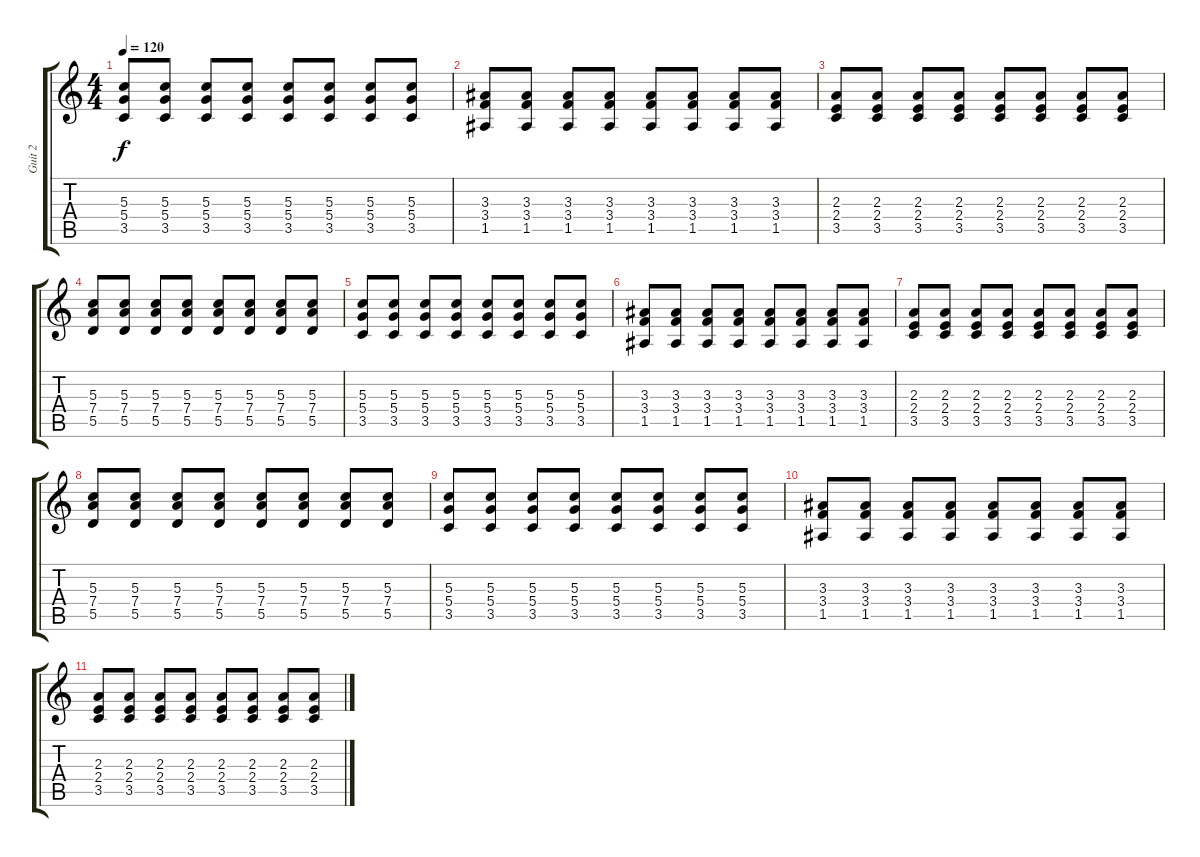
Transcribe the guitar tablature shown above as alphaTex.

\track ("Guit 2" "Guit 2") {instrument electricguitarmuted}
\staff {score tabs}
\tuning (E4 B3 G3 D3 A2 E2) {hide}
\ts (4 4)
\tempo 120
\clef g2
\ks c
(5.3 5.4 3.5).8{dy f} (5.3 5.4 3.5).8 (5.3 5.4 3.5).8 (5.3 5.4 3.5).8 (5.3 5.4 3.5).8 (5.3 5.4 3.5).8 (5.3 5.4 3.5).8 (5.3 5.4 3.5).8 |
(3.3 3.4 1.5).8 (3.3 3.4 1.5).8 (3.3 3.4 1.5).8 (3.3 3.4 1.5).8 (3.3 3.4 1.5).8 (3.3 3.4 1.5).8 (3.3 3.4 1.5).8 (3.3 3.4 1.5).8 |
(2.3 2.4 3.5).8 (2.3 2.4 3.5).8 (2.3 2.4 3.5).8 (2.3 2.4 3.5).8 (2.3 2.4 3.5).8 (2.3 2.4 3.5).8 (2.3 2.4 3.5).8 (2.3 2.4 3.5).8 |
(5.3 7.4 5.5).8 (5.3 7.4 5.5).8 (5.3 7.4 5.5).8 (5.3 7.4 5.5).8 (5.3 7.4 5.5).8 (5.3 7.4 5.5).8 (5.3 7.4 5.5).8 (5.3 7.4 5.5).8 |
(5.3 5.4 3.5).8 (5.3 5.4 3.5).8 (5.3 5.4 3.5).8 (5.3 5.4 3.5).8 (5.3 5.4 3.5).8 (5.3 5.4 3.5).8 (5.3 5.4 3.5).8 (5.3 5.4 3.5).8 |
(3.3 3.4 1.5).8 (3.3 3.4 1.5).8 (3.3 3.4 1.5).8 (3.3 3.4 1.5).8 (3.3 3.4 1.5).8 (3.3 3.4 1.5).8 (3.3 3.4 1.5).8 (3.3 3.4 1.5).8 |
(2.3 2.4 3.5).8 (2.3 2.4 3.5).8 (2.3 2.4 3.5).8 (2.3 2.4 3.5).8 (2.3 2.4 3.5).8 (2.3 2.4 3.5).8 (2.3 2.4 3.5).8 (2.3 2.4 3.5).8 |
(5.3 7.4 5.5).8 (5.3 7.4 5.5).8 (5.3 7.4 5.5).8 (5.3 7.4 5.5).8 (5.3 7.4 5.5).8 (5.3 7.4 5.5).8 (5.3 7.4 5.5).8 (5.3 7.4 5.5).8 |
(5.3 5.4 3.5).8 (5.3 5.4 3.5).8 (5.3 5.4 3.5).8 (5.3 5.4 3.5).8 (5.3 5.4 3.5).8 (5.3 5.4 3.5).8 (5.3 5.4 3.5).8 (5.3 5.4 3.5).8 |
(3.3 3.4 1.5).8 (3.3 3.4 1.5).8 (3.3 3.4 1.5).8 (3.3 3.4 1.5).8 (3.3 3.4 1.5).8 (3.3 3.4 1.5).8 (3.3 3.4 1.5).8 (3.3 3.4 1.5).8 |
(2.3 2.4 3.5).8 (2.3 2.4 3.5).8 (2.3 2.4 3.5).8 (2.3 2.4 3.5).8 (2.3 2.4 3.5).8 (2.3 2.4 3.5).8 (2.3 2.4 3.5).8 (2.3 2.4 3.5).8
